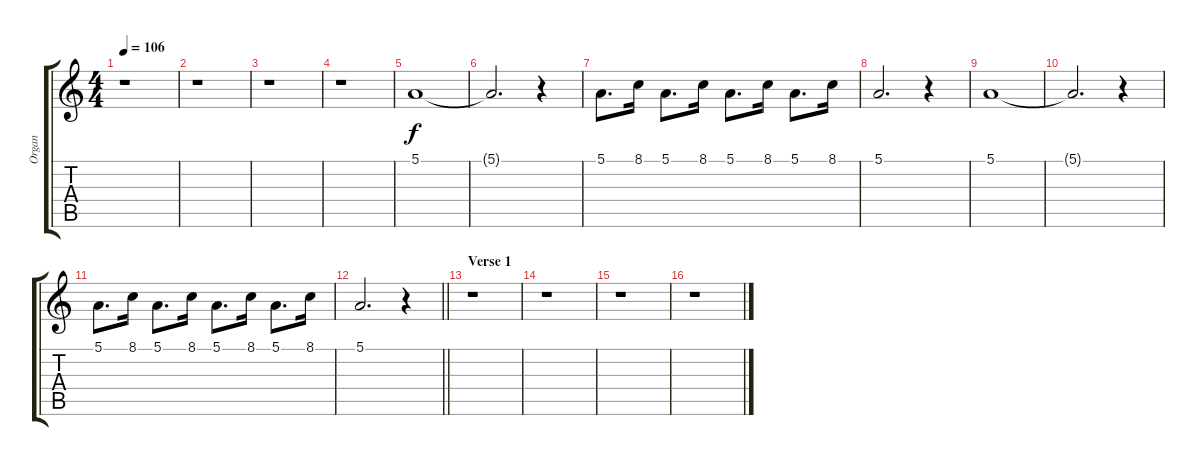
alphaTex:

\track ("Organ" "Organ") {instrument lead2sawtooth}
\staff {score tabs}
\tuning (E4 B3 G3 D3 A2 E2) {hide}
\ts (4 4)
\tempo 106
\clef g2
\ks c
r.1{dy f instrument lead2sawtooth} |
r.1 |
r.1 |
r.1 |
5.1.1 |
5.1{t}.2{d} r.4 |
5.1.8{d} 8.1.16 5.1.8{d} 8.1.16 5.1.8{d} 8.1.16 5.1.8{d} 8.1.16 |
5.1.2{d} r.4 |
5.1.1 |
5.1{t}.2{d} r.4 |
5.1.8{d} 8.1.16 5.1.8{d} 8.1.16 5.1.8{d} 8.1.16 5.1.8{d} 8.1.16 |
\barLineRight lightlight
5.1.2{d} r.4 |
\section ("" "Verse 1")
r.1 |
r.1 |
r.1 |
r.1
